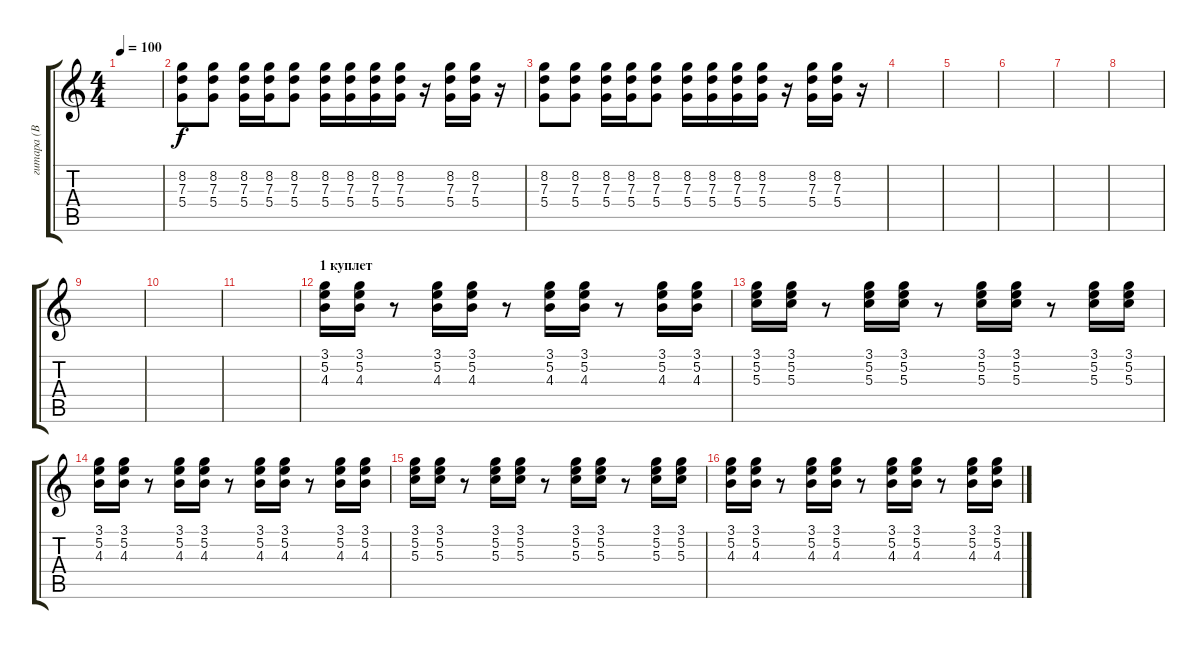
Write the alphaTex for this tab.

\track (" гитара (Вадим)" " гитара (В") {instrument distortionguitar}
\staff {score tabs}
\tuning (E4 B3 G3 D3 A2 E2) {hide}
\ts (4 4)
\tempo 100
\clef g2
\ks c
|
(8.2 7.3 5.4).8 (8.2 7.3 5.4).8 (8.2 7.3 5.4).16 (8.2 7.3 5.4).16 (8.2 7.3 5.4).8 (8.2 7.3 5.4).16 (8.2 7.3 5.4).16 (8.2 7.3 5.4).16 (8.2 7.3 5.4).16 r.16 (8.2 7.3 5.4).16 (8.2 7.3 5.4).16 r.16 |
(8.2 7.3 5.4).8 (8.2 7.3 5.4).8 (8.2 7.3 5.4).16 (8.2 7.3 5.4).16 (8.2 7.3 5.4).8 (8.2 7.3 5.4).16 (8.2 7.3 5.4).16 (8.2 7.3 5.4).16 (8.2 7.3 5.4).16 r.16 (8.2 7.3 5.4).16 (8.2 7.3 5.4).16 r.16 |
|
|
|
|
|
|
|
|
\section ("" "1 куплет")
(3.1 5.2 4.3).16 (3.1 5.2 4.3).16 r.8 (3.1 5.2 4.3).16 (3.1 5.2 4.3).16 r.8 (3.1 5.2 4.3).16 (3.1 5.2 4.3).16 r.8 (3.1 5.2 4.3).16 (3.1 5.2 4.3).16 |
(3.1 5.2 5.3).16 (3.1 5.2 5.3).16 r.8 (3.1 5.2 5.3).16 (3.1 5.2 5.3).16 r.8 (3.1 5.2 5.3).16 (3.1 5.2 5.3).16 r.8 (3.1 5.2 5.3).16 (3.1 5.2 5.3).16 |
(3.1 5.2 4.3).16 (3.1 5.2 4.3).16 r.8 (3.1 5.2 4.3).16 (3.1 5.2 4.3).16 r.8 (3.1 5.2 4.3).16 (3.1 5.2 4.3).16 r.8 (3.1 5.2 4.3).16 (3.1 5.2 4.3).16 |
(3.1 5.2 5.3).16 (3.1 5.2 5.3).16 r.8 (3.1 5.2 5.3).16 (3.1 5.2 5.3).16 r.8 (3.1 5.2 5.3).16 (3.1 5.2 5.3).16 r.8 (3.1 5.2 5.3).16 (3.1 5.2 5.3).16 |
(3.1 5.2 4.3).16 (3.1 5.2 4.3).16 r.8 (3.1 5.2 4.3).16 (3.1 5.2 4.3).16 r.8 (3.1 5.2 4.3).16 (3.1 5.2 4.3).16 r.8 (3.1 5.2 4.3).16 (3.1 5.2 4.3).16
